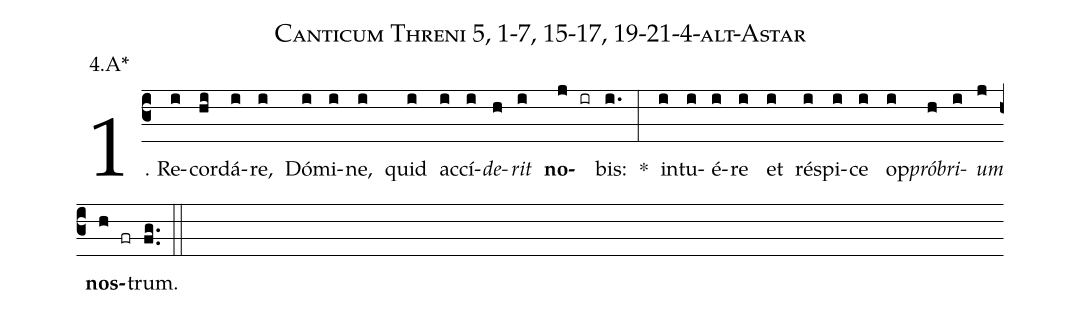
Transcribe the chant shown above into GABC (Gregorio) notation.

name: Canticum Threni 5, 1-7, 15-17, 19-21-4-alt-Astar;
annotation: 4.A*;
%%
(c3)1. Re(i)cor(hi)dá(i)re,(i) Dó(i)mi(i)ne,(i) quid(i) ac(i)cí(i)<i>de</i>(h)<i>rit</i>(i) <b>no</b>(j ir)bis:(i.) *(:) in(i)tu(i)é(i)re(i) et(i) ré(i)spi(i)ce(i) op(i)<i>pró</i>(h)<i>bri</i>(i)<i>um</i>(j) <b>nos</b>(h fr)trum.(fg..) (::)
